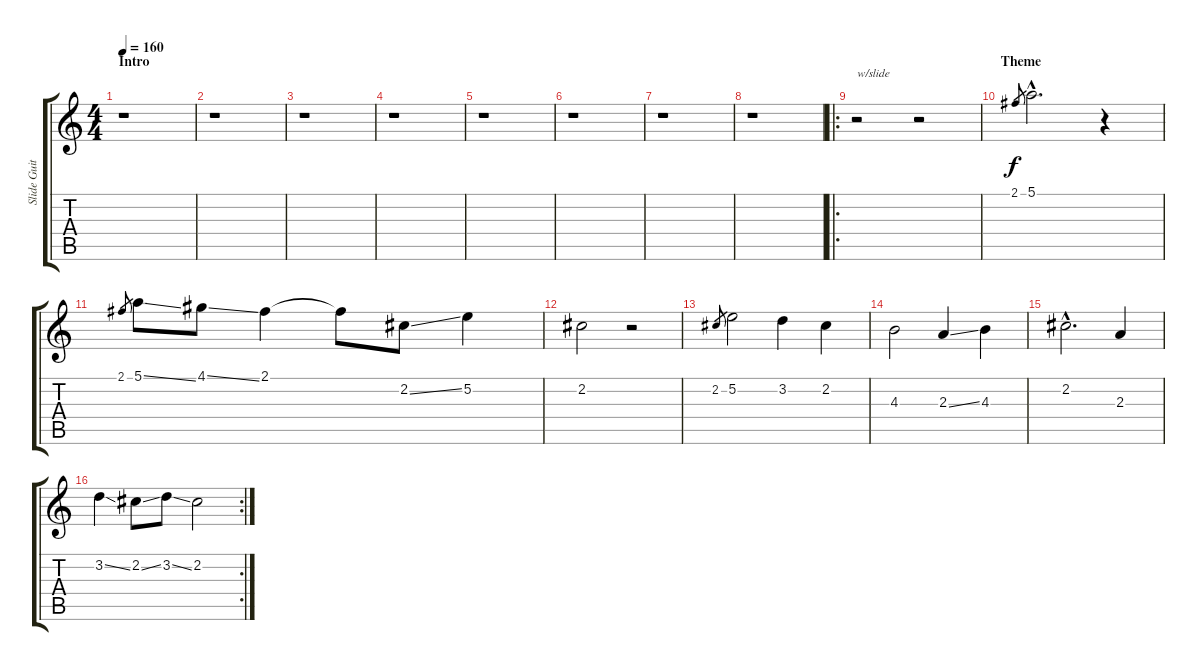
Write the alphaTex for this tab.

\track ("Slide Guitar" "Slide Guit") {instrument acousticguitarsteel}
\staff {score tabs}
\tuning (E4 B3 G3 D3 A2 E2) {hide}
\ts (4 4)
\section ("" "Intro")
\tempo 160
\clef g2
\ks c
r.1{dy f instrument acousticguitarsteel} |
r.1 |
r.1 |
r.1 |
r.1 |
r.1 |
r.1 |
r.1 |
\ro
r.2{txt "w/slide"} r.2 |
\section ("" "Theme")
2.1.8{gr} 5.1{hac}.2{d} r.4 |
2.1.8{gr} 5.1{ss}.8 4.1{ss}.8 2.1.4 2.1{t}.8 2.2{ss}.8 5.2.4 |
2.2.2 r.2 |
2.2.8{gr} 5.2.2 3.2.4 2.2.4 |
4.3.2 2.3{ss}.4 4.3.4 |
2.2{hac}.2{d} 2.3.4 |
\rc 2
3.2{ss}.4 2.2{ss}.8 3.2{ss}.8 2.2.2
